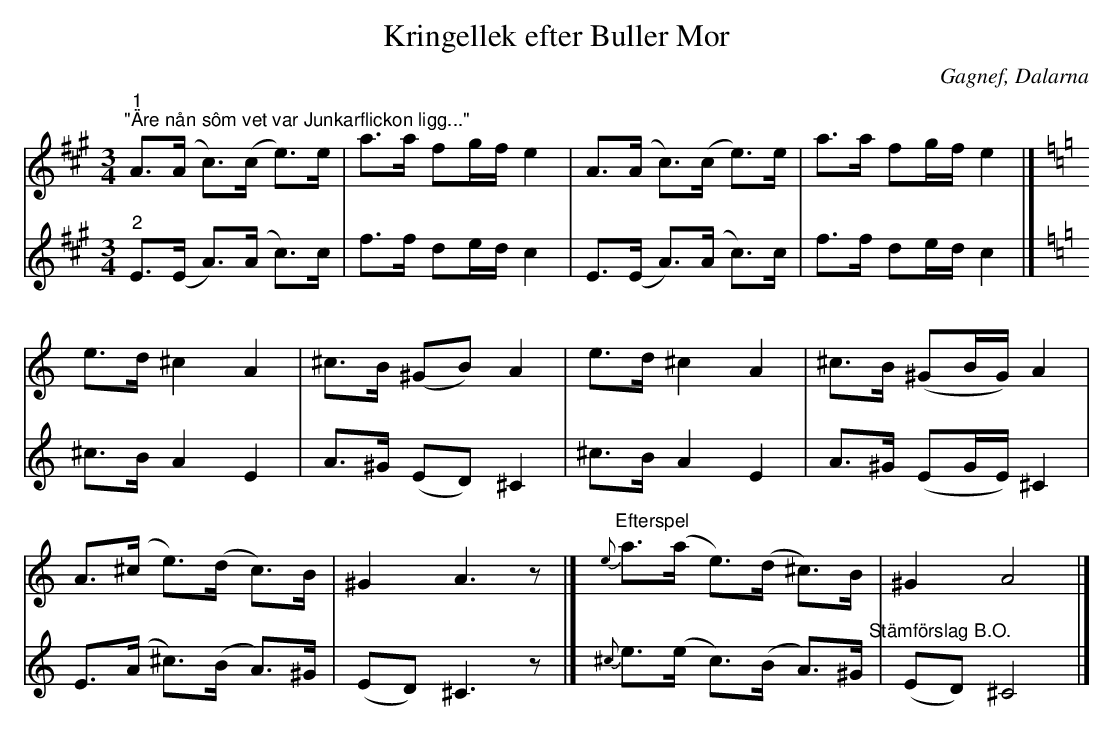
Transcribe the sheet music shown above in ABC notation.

X:1
T:Kringellek efter Buller Mor
O:Gagnef, Dalarna
L:1/8
M:3/4
K:A
V:1
"^1""^\"Äre nån sôm vet var Junkarflickon ligg...\"" A>(A c>)(c e>)e | a>a fg/f/ e2 | A>(A c>)(c e>)e | a>a fg/f/ e2 |]
[K:C] e>d ^c2 A2 | ^c>B (^GB) A2 | e>d ^c2 A2 | ^c>B (^GB/G/) A2 |
A>(^c e>)(d c>)B | ^G2 A3 z |]{e}"^Efterspel" a>(a e>)(d ^c>)B | ^G2 A4 |]
V:2
"^2" E>(E A>)(A c>)c | f>f de/d/ c2 | E>(E A>)(A c>)c | f>f de/d/ c2 |]
[K:C] ^c>B A2 E2 | A>^G (ED) ^C2 | ^c>B A2 E2 | A>^G (EG/E/) ^C2 |
E>(A ^c>)(B A>)^G | (ED) ^C3 z |] {^c} e>(e c>)(B A>)^G"^Stämförslag B.O." | (ED) ^C4 |]
